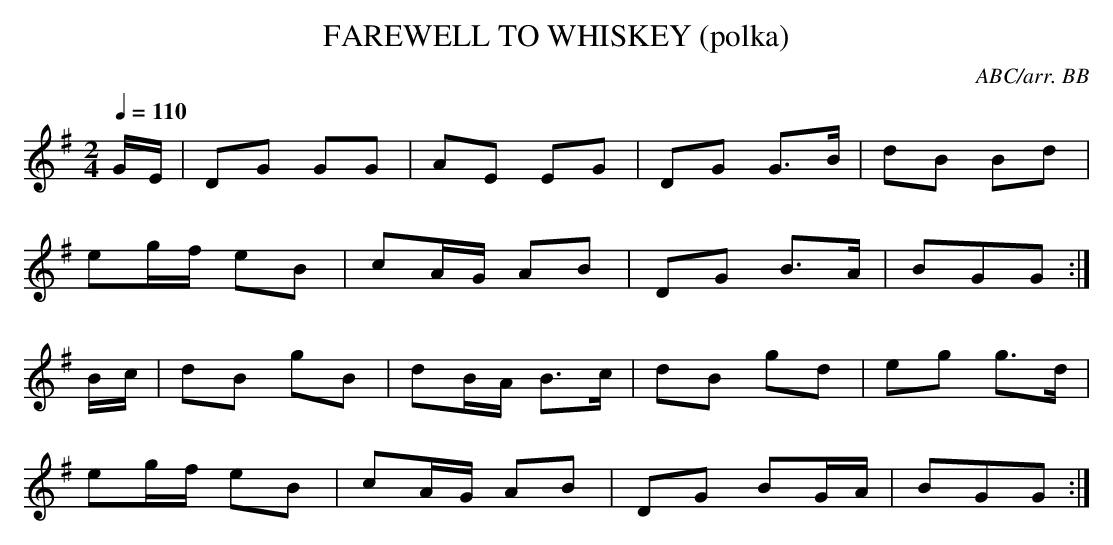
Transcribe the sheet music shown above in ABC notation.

X:1
T:FAREWELL TO WHISKEY (polka)
C:ABC/arr. BB
L:1/8
M:2/4
Q:1/4=110
K:G
G/E/|DG GG|AE EG|DG G>B|dB Bd|
eg/f/ eB|cA/G/ AB|DG B>A|BGG:|
B/c/|dB gB|dB/A/ B>c|dB gd|eg g>d|
eg/f/ eB|cA/G/ AB|DG BG/A/|BGG:|
